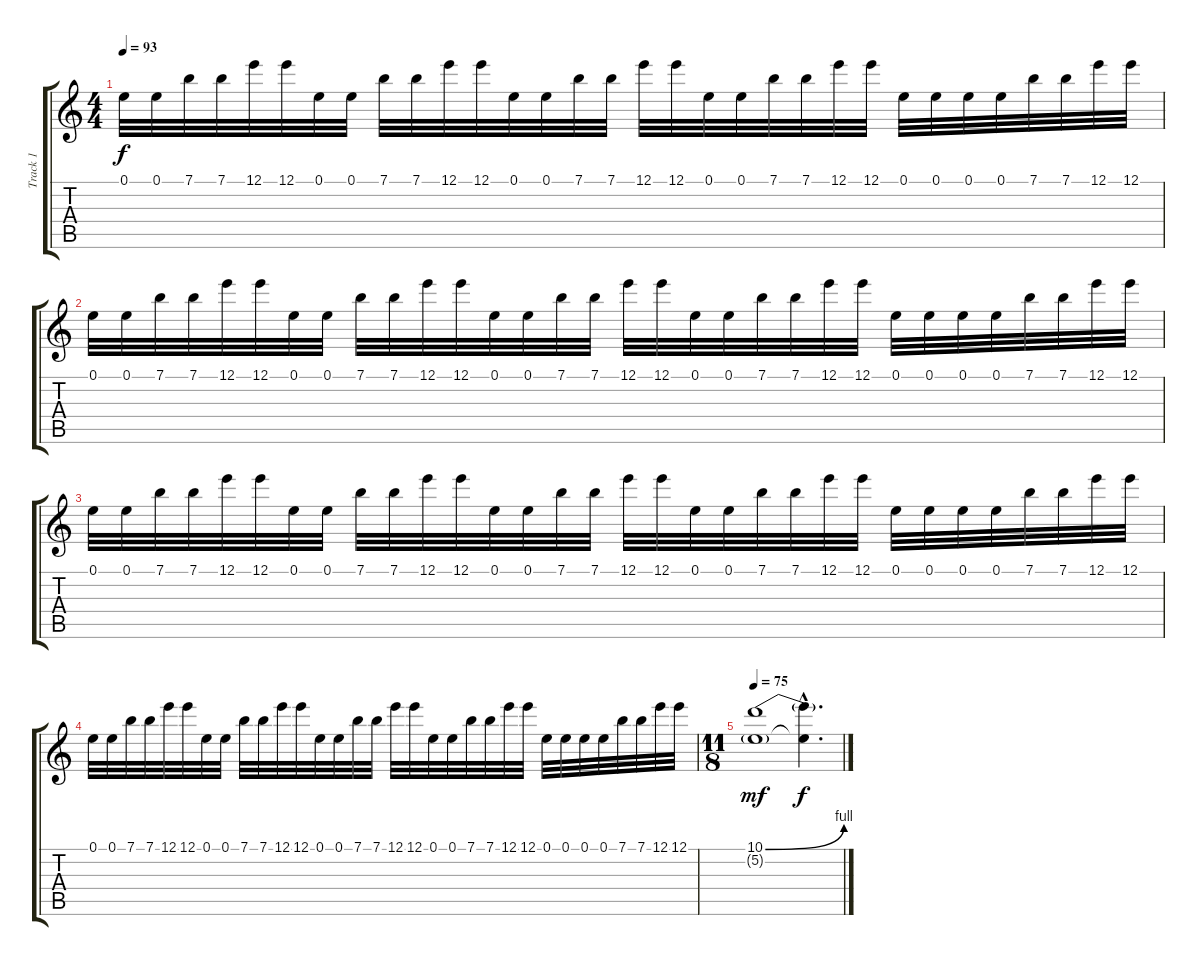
\track ("Track 1" "Track 1") {instrument distortionguitar}
\staff {score tabs}
\tuning (E4 B3 G3 D3 A2 E2) {hide}
\ts (4 4)
\section ("" "")
\tempo 93
\clef g2
\ks c
0.1.32{dy f} 0.1.32 7.1.32 7.1.32 12.1.32 12.1.32 0.1.32 0.1.32 7.1.32 7.1.32 12.1.32 12.1.32 0.1.32 0.1.32 7.1.32 7.1.32 12.1.32 12.1.32 0.1.32 0.1.32 7.1.32 7.1.32 12.1.32 12.1.32 0.1.32 0.1.32 0.1.32 0.1.32 7.1.32 7.1.32 12.1.32 12.1.32 |
0.1.32 0.1.32 7.1.32 7.1.32 12.1.32 12.1.32 0.1.32 0.1.32 7.1.32 7.1.32 12.1.32 12.1.32 0.1.32 0.1.32 7.1.32 7.1.32 12.1.32 12.1.32 0.1.32 0.1.32 7.1.32 7.1.32 12.1.32 12.1.32 0.1.32 0.1.32 0.1.32 0.1.32 7.1.32 7.1.32 12.1.32 12.1.32 |
0.1.32 0.1.32 7.1.32 7.1.32 12.1.32 12.1.32 0.1.32 0.1.32 7.1.32 7.1.32 12.1.32 12.1.32 0.1.32 0.1.32 7.1.32 7.1.32 12.1.32 12.1.32 0.1.32 0.1.32 7.1.32 7.1.32 12.1.32 12.1.32 0.1.32 0.1.32 0.1.32 0.1.32 7.1.32 7.1.32 12.1.32 12.1.32 |
0.1.32 0.1.32 7.1.32 7.1.32 12.1.32 12.1.32 0.1.32 0.1.32 7.1.32 7.1.32 12.1.32 12.1.32 0.1.32 0.1.32 7.1.32 7.1.32 12.1.32 12.1.32 0.1.32 0.1.32 7.1.32 7.1.32 12.1.32 12.1.32 0.1.32 0.1.32 0.1.32 0.1.32 7.1.32 7.1.32 12.1.32 12.1.32 |
\ts (11 8)
\tempo 75
(10.1{be (bend 0 0 60 4)} 5.2{g}).1{dy mf} (10.1{hac t} 5.2{hac t}).4{d dy f}
